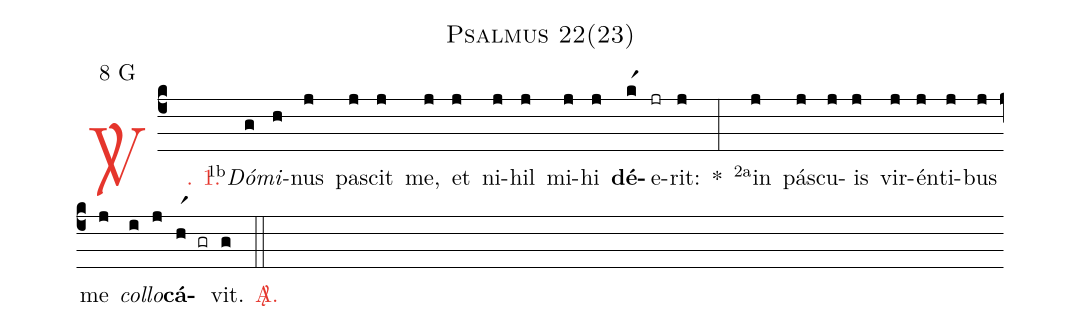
name: Psalmus 22(23);
mode: 8;
mode-differentia: G;
%%
(c4)

<c><sp>V/</sp>. 1.</c>() <v>\VSup{1b}</v><i>Dó</i>(g)<i>mi</i>(h)nus(j) pa(j)scit(j) me,(j) et(j) ni(j)hil(j) mi(j)hi(j) <b>dé</b>(kr1)e(jr)rit:(j) *(:) <v>\VSup{2a}</v>in(j) pás(j)cu(j)is(j) vir(j)én(j)ti(j)bus(j) me(j) <i>col</i>(i)<i>lo</i>(j)<b>cá</b>(hr1 gr)vit.(g) <c><sp>A/</sp>.</c>(::)
